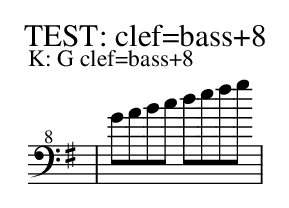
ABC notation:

X:1
T: TEST: clef=bass+8
P: K: G clef=bass+8
K: G clef=bass+8
| GABc defg |
